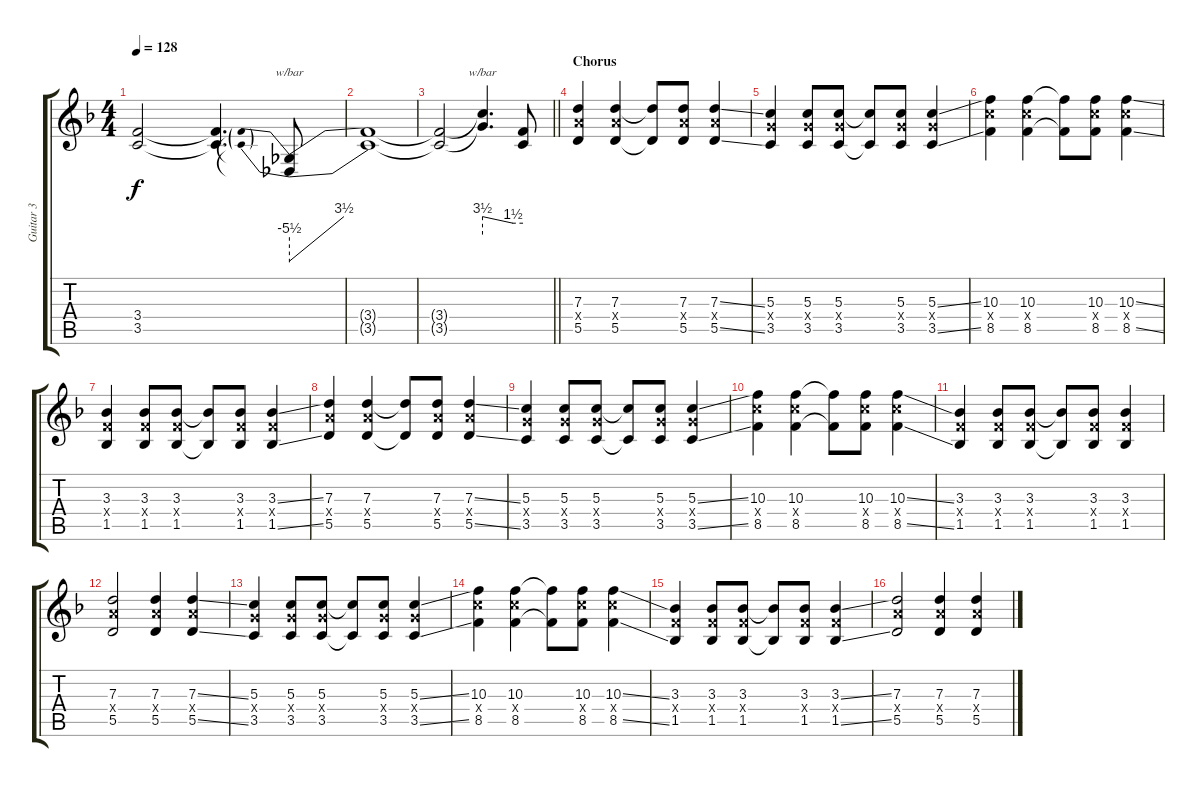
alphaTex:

\track ("Guitar 3" "Guitar 3") {instrument distortionguitar}
\staff {score tabs}
\tuning (E4 B3 G3 D3 A2 D2) {hide}
\ts (4 4)
\tempo 128
\clef g2
\ks dminor
(3.4{t} 3.5{t}).2{dy f} (3.4{t} 3.5{t}).4{d} (3.4{t} 3.5{t}).8{tbe (predivedive default 0 -22 60 14)} |
(3.4{t} 3.5{t}).1 |
\barLineRight lightlight
(3.4{t} 3.5{t}).2 (3.4{t} 3.5{t}).4{d tbe (custom default 0 14 45 6 60 6)} (3.4{t} 3.5{t}).8 |
\section ("" "Chorus")
(7.3 7.4{x} 5.5).4 (7.3 7.4{x} 5.5).4 (7.3{t} 5.5{t}).8 (7.3 7.4{x} 5.5).8 (7.3{ss} 7.4{x} 5.5{ss}).4 |
(5.3 5.4{x} 3.5).4 (5.3 5.4{x} 3.5).8 (5.3 5.4{x} 3.5).8 (5.3{t} 3.5{t}).8 (5.3 5.4{x} 3.5).8 (5.3{ss} 5.4{x} 3.5{ss}).4 |
(10.3 10.4{x} 8.5).4 (10.3 10.4{x} 8.5).4 (10.3{t} 8.5{t}).8 (10.3 10.4{x} 8.5).8 (10.3{ss} 10.4{x} 8.5{ss}).4 |
(3.3 3.4{x} 1.5).4 (3.3 3.4{x} 1.5).8 (3.3 3.4{x} 1.5).8 (3.3{t} 1.5{t}).8 (3.3 3.4{x} 1.5).8 (3.3{ss} 3.4{x} 1.5{ss}).4 |
(7.3 7.4{x} 5.5).4 (7.3 7.4{x} 5.5).4 (7.3{t} 5.5{t}).8 (7.3 7.4{x} 5.5).8 (7.3{ss} 7.4{x} 5.5{ss}).4 |
(5.3 5.4{x} 3.5).4 (5.3 5.4{x} 3.5).8 (5.3 5.4{x} 3.5).8 (5.3{t} 3.5{t}).8 (5.3 5.4{x} 3.5).8 (5.3{ss} 5.4{x} 3.5{ss}).4 |
(10.3 10.4{x} 8.5).4 (10.3 10.4{x} 8.5).4 (10.3{t} 8.5{t}).8 (10.3 10.4{x} 8.5).8 (10.3{ss} 10.4{x} 8.5{ss}).4 |
(3.3 3.4{x} 1.5).4 (3.3 3.4{x} 1.5).8 (3.3 3.4{x} 1.5).8 (3.3{t} 1.5{t}).8 (3.3 3.4{x} 1.5).8 (3.3 3.4{x} 1.5).4 |
(7.3 7.4{x} 5.5).2 (7.3 7.4{x} 5.5).4 (7.3{ss} 7.4{x} 5.5{ss}).4 |
(5.3 5.4{x} 3.5).4 (5.3 5.4{x} 3.5).8 (5.3 5.4{x} 3.5).8 (5.3{t} 3.5{t}).8 (5.3 5.4{x} 3.5).8 (5.3{ss} 5.4{x} 3.5{ss}).4 |
(10.3 10.4{x} 8.5).4 (10.3 10.4{x} 8.5).4 (10.3{t} 8.5{t}).8 (10.3 10.4{x} 8.5).8 (10.3{ss} 10.4{x} 8.5{ss}).4 |
(3.3 3.4{x} 1.5).4 (3.3 3.4{x} 1.5).8 (3.3 3.4{x} 1.5).8 (3.3{t} 1.5{t}).8 (3.3 3.4{x} 1.5).8 (3.3{ss} 3.4{x} 1.5{ss}).4 |
(7.3 7.4{x} 5.5).2 (7.3 7.4{x} 5.5).4 (7.3{ss} 7.4{x} 5.5{ss}).4
